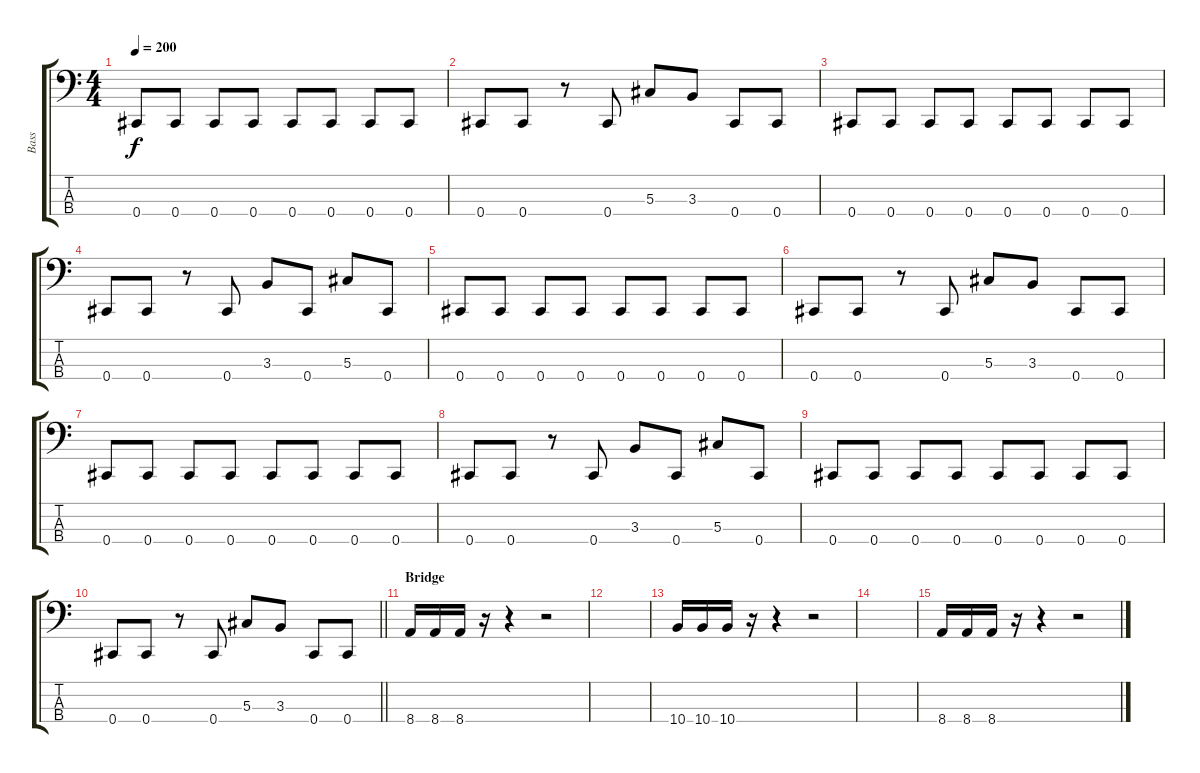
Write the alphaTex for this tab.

\track ("Bass" "Bass") {instrument electricbasspick}
\staff {score tabs}
\tuning (Gb2 Db2 Ab1 Db1) {hide}
\ts (4 4)
\tempo 200
\clef f4
\ks c
0.4.8{dy f} 0.4.8 0.4.8 0.4.8 0.4.8 0.4.8 0.4.8 0.4.8 |
0.4.8 0.4.8 r.8 0.4.8 5.3.8 3.3.8 0.4.8 0.4.8 |
0.4.8 0.4.8 0.4.8 0.4.8 0.4.8 0.4.8 0.4.8 0.4.8 |
0.4.8 0.4.8 r.8 0.4.8 3.3.8 0.4.8 5.3.8 0.4.8 |
0.4.8 0.4.8 0.4.8 0.4.8 0.4.8 0.4.8 0.4.8 0.4.8 |
0.4.8 0.4.8 r.8 0.4.8 5.3.8 3.3.8 0.4.8 0.4.8 |
0.4.8 0.4.8 0.4.8 0.4.8 0.4.8 0.4.8 0.4.8 0.4.8 |
0.4.8 0.4.8 r.8 0.4.8 3.3.8 0.4.8 5.3.8 0.4.8 |
0.4.8 0.4.8 0.4.8 0.4.8 0.4.8 0.4.8 0.4.8 0.4.8 |
\barLineRight lightlight
0.4.8 0.4.8 r.8 0.4.8 5.3.8 3.3.8 0.4.8 0.4.8 |
\section ("" "Bridge")
8.4.16 8.4.16 8.4.16 r.16 r.4 r.2 |
|
10.4.16 10.4.16 10.4.16 r.16 r.4 r.2 |
|
8.4.16 8.4.16 8.4.16 r.16 r.4 r.2
